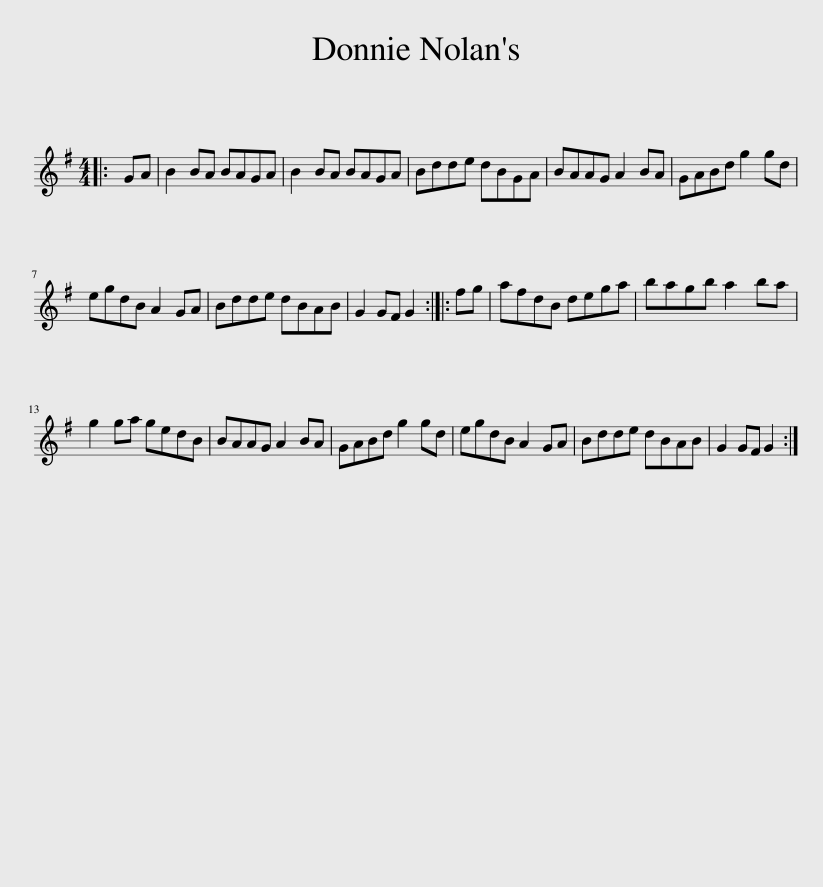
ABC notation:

X:1
L:1/8
M:4/4
I:linebreak $
K:G
V:1 treble
V:1
|: GA | B2 BA BAGA | B2 BA BAGA | Bdde dBGA | BAAG A2 BA | %5
 GABd g2 gd |$ egdB A2 GA | Bdde dBAB | G2 GF G2 :: fg | %10
 afdB dega | bagb a2 ba |$ g2 ga gedB | BAAG A2 BA | GABd g2 gd | %15
 egdB A2 GA | Bdde dBAB | G2 GF G2 :| %18
